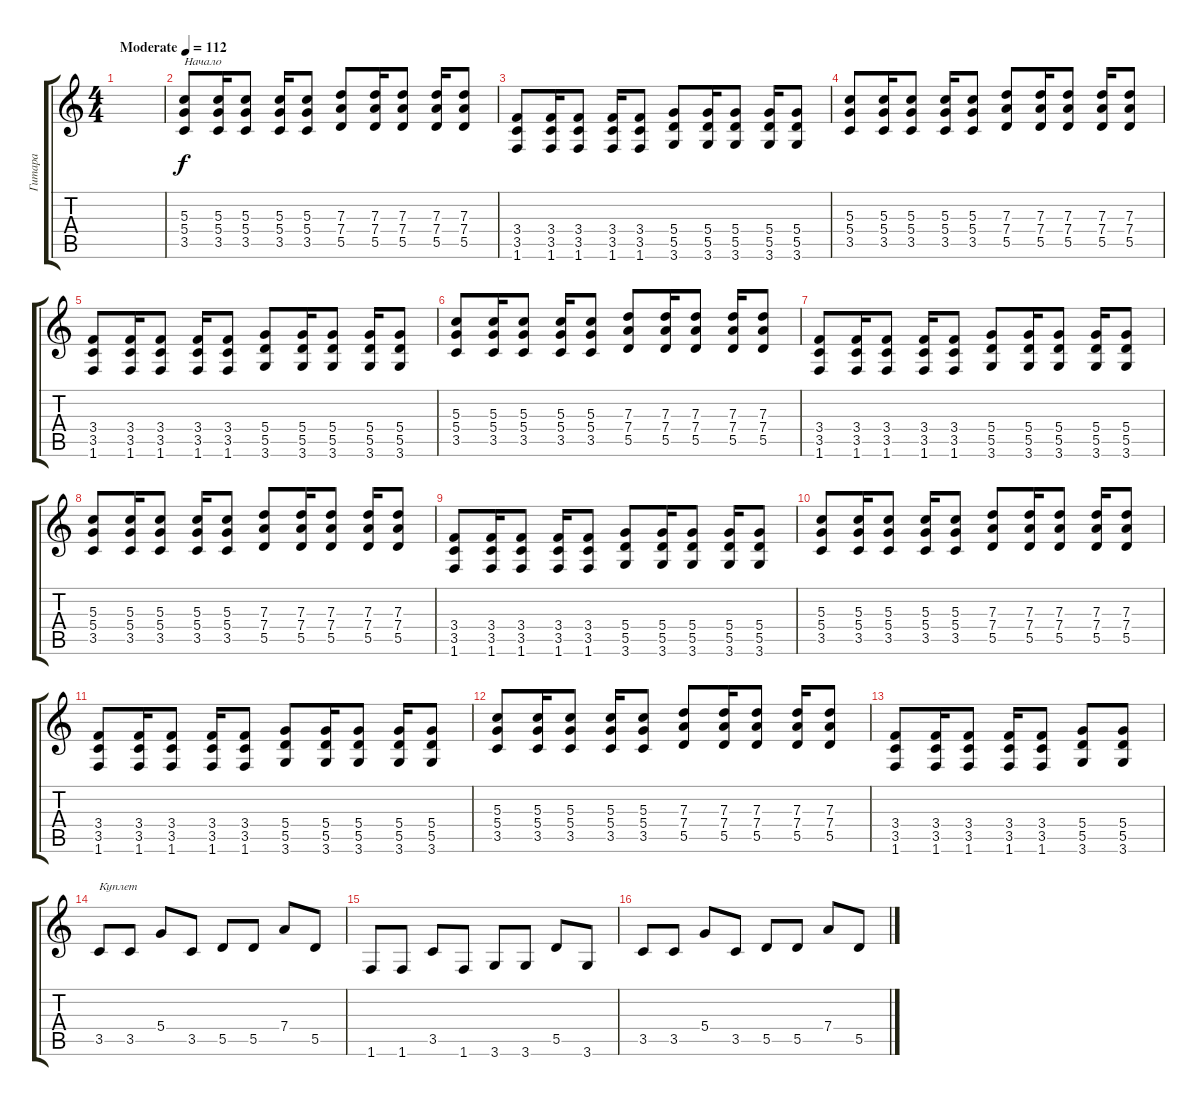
\track ("Гитара" "Гитара") {instrument distortionguitar}
\staff {score tabs}
\tuning (E4 B3 G3 D3 A2 E2) {hide}
\ts (4 4)
\tempo (112 "Moderate")
\clef g2
\ks c
|
(5.3 5.4 3.5).8{txt "Начало"} (5.3 5.4 3.5).16 (5.3 5.4 3.5).8 (5.3 5.4 3.5).16 (5.3 5.4 3.5).8 (7.3 7.4 5.5).8 (7.3 7.4 5.5).16 (7.3 7.4 5.5).8 (7.3 7.4 5.5).16 (7.3 7.4 5.5).8 |
(3.4 3.5 1.6).8 (3.4 3.5 1.6).16 (3.4 3.5 1.6).8 (3.4 3.5 1.6).16 (3.4 3.5 1.6).8 (5.4 5.5 3.6).8 (5.4 5.5 3.6).16 (5.4 5.5 3.6).8 (5.4 5.5 3.6).16 (5.4 5.5 3.6).8 |
(5.3 5.4 3.5).8 (5.3 5.4 3.5).16 (5.3 5.4 3.5).8 (5.3 5.4 3.5).16 (5.3 5.4 3.5).8 (7.3 7.4 5.5).8 (7.3 7.4 5.5).16 (7.3 7.4 5.5).8 (7.3 7.4 5.5).16 (7.3 7.4 5.5).8 |
(3.4 3.5 1.6).8 (3.4 3.5 1.6).16 (3.4 3.5 1.6).8 (3.4 3.5 1.6).16 (3.4 3.5 1.6).8 (5.4 5.5 3.6).8 (5.4 5.5 3.6).16 (5.4 5.5 3.6).8 (5.4 5.5 3.6).16 (5.4 5.5 3.6).8 |
(5.3 5.4 3.5).8 (5.3 5.4 3.5).16 (5.3 5.4 3.5).8 (5.3 5.4 3.5).16 (5.3 5.4 3.5).8 (7.3 7.4 5.5).8 (7.3 7.4 5.5).16 (7.3 7.4 5.5).8 (7.3 7.4 5.5).16 (7.3 7.4 5.5).8 |
(3.4 3.5 1.6).8 (3.4 3.5 1.6).16 (3.4 3.5 1.6).8 (3.4 3.5 1.6).16 (3.4 3.5 1.6).8 (5.4 5.5 3.6).8 (5.4 5.5 3.6).16 (5.4 5.5 3.6).8 (5.4 5.5 3.6).16 (5.4 5.5 3.6).8 |
(5.3 5.4 3.5).8 (5.3 5.4 3.5).16 (5.3 5.4 3.5).8 (5.3 5.4 3.5).16 (5.3 5.4 3.5).8 (7.3 7.4 5.5).8 (7.3 7.4 5.5).16 (7.3 7.4 5.5).8 (7.3 7.4 5.5).16 (7.3 7.4 5.5).8 |
(3.4 3.5 1.6).8 (3.4 3.5 1.6).16 (3.4 3.5 1.6).8 (3.4 3.5 1.6).16 (3.4 3.5 1.6).8 (5.4 5.5 3.6).8 (5.4 5.5 3.6).16 (5.4 5.5 3.6).8 (5.4 5.5 3.6).16 (5.4 5.5 3.6).8 |
(5.3 5.4 3.5).8 (5.3 5.4 3.5).16 (5.3 5.4 3.5).8 (5.3 5.4 3.5).16 (5.3 5.4 3.5).8 (7.3 7.4 5.5).8 (7.3 7.4 5.5).16 (7.3 7.4 5.5).8 (7.3 7.4 5.5).16 (7.3 7.4 5.5).8 |
(3.4 3.5 1.6).8 (3.4 3.5 1.6).16 (3.4 3.5 1.6).8 (3.4 3.5 1.6).16 (3.4 3.5 1.6).8 (5.4 5.5 3.6).8 (5.4 5.5 3.6).16 (5.4 5.5 3.6).8 (5.4 5.5 3.6).16 (5.4 5.5 3.6).8 |
(5.3 5.4 3.5).8 (5.3 5.4 3.5).16 (5.3 5.4 3.5).8 (5.3 5.4 3.5).16 (5.3 5.4 3.5).8 (7.3 7.4 5.5).8 (7.3 7.4 5.5).16 (7.3 7.4 5.5).8 (7.3 7.4 5.5).16 (7.3 7.4 5.5).8 |
(3.4 3.5 1.6).8 (3.4 3.5 1.6).16 (3.4 3.5 1.6).8 (3.4 3.5 1.6).16 (3.4 3.5 1.6).8 (5.4 5.5 3.6).8 (5.4 5.5 3.6).8 |
3.5.8{txt "Куплет"} 3.5.8 5.4.8 3.5.8 5.5.8 5.5.8 7.4.8 5.5.8 |
1.6.8 1.6.8 3.5.8 1.6.8 3.6.8 3.6.8 5.5.8 3.6.8 |
3.5.8 3.5.8 5.4.8 3.5.8 5.5.8 5.5.8 7.4.8 5.5.8
